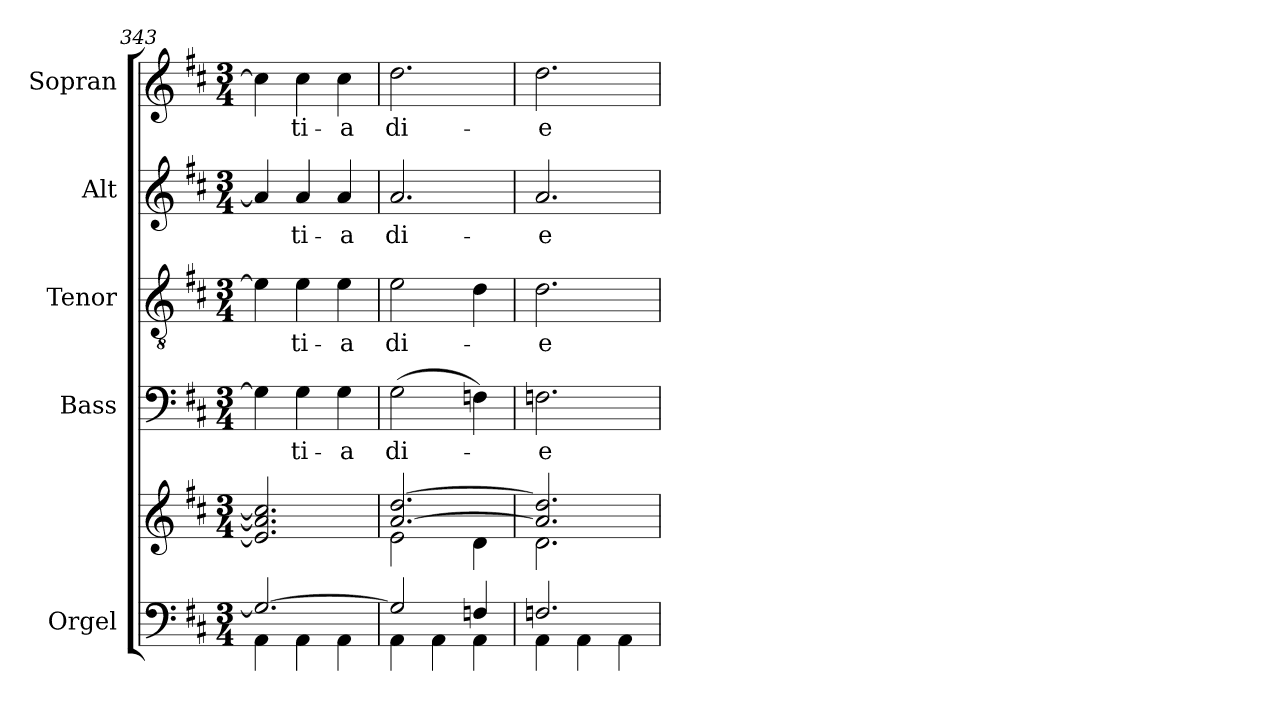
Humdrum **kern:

**kern	**kern	**kern	**text	**kern	**text	**kern	**text	**kern	**text
*part5	*part5	*part4	*part4	*part3	*part3	*part2	*part2	*part1	*part1
*staff6	*staff5	*staff4	*staff4	*staff3	*staff3	*staff2	*staff2	*staff1	*staff1
*I"Orgel	*	*I"Bass	*	*I"Tenor	*	*I"Alt	*	*I"Sopran	*
*I'Org.	*	*I'B	*	*I'T	*	*I'A	*	*I'S	*
*clefF4	*clefG2	*clefF4	*	*clefGv2	*	*clefG2	*	*clefG2	*
*k[f#c#]	*k[f#c#]	*k[f#c#]	*	*k[f#c#]	*	*k[f#c#]	*	*k[f#c#]	*
*D:	*D:	*D:	*	*D:	*	*D:	*	*D:	*
*M3/4	*M3/4	*M3/4	*	*M3/4	*	*M3/4	*	*M3/4	*
=343	=343	=343	=343	=343	=343	=343	=343	=343	=343
*^	*	*	*	*	*	*	*	*	*
2.G/_	4AA\	2.e/] 2.a/] 2.cc#/]	4G\]	.	4e\]	.	4a/]	.	4cc#\]	.
!	!	!	!	!LO:LY:b	!	!LO:LY:b	!	!LO:LY:b	!	!LO:LY:b
.	4AA\	.	4G\	-ti-	4e\	-ti-	4a/	-ti-	4cc#\	-ti-
!	!	!	!	!LO:LY:b	!	!LO:LY:b	!	!LO:LY:b	!	!LO:LY:b
.	4AA\	.	4G\	-a	4e\	-a	4a/	-a	4cc#\	-a
=344	=344	=344	=344	=344	=344	=344	=344	=344	=344	=344
*	*	*^	*	*	*	*	*	*	*	*
!	!	!	!	!	!LO:LY:b	!	!LO:LY:b	!	!LO:LY:b	!	!LO:LY:b
2G/]	4AA\	[>2.a/ [>2.dd/	2e\	(>2G\	di-	2e\	di-	2.a/	di-	2.dd\	di-
.	4AA\	.	.	.	.	.	.	.	.	.	.
4Fn/	4AA\	.	4d\	4Fn\)	.	4d\	.	.	.	.	.
=345	=345	=345	=345	=345	=345	=345	=345	=345	=345	=345	=345
!	!	!	!	!	!LO:LY:b	!	!LO:LY:b	!	!LO:LY:b	!	!LO:LY:b
2.Fn/	4AA\	2.a/] 2.dd/]	2.d\	2.Fn\	-e	2.d\	-e	2.a/	-e	2.dd\	-e
.	4AA\	.	.	.	.	.	.	.	.	.	.
.	4AA\	.	.	.	.	.	.	.	.	.	.
*v	*v	*	*	*	*	*	*	*	*	*	*
*	*v	*v	*	*	*	*	*	*	*	*
=	=	=	=	=	=	=	=	=	=
*-	*-	*-	*-	*-	*-	*-	*-	*-	*-
